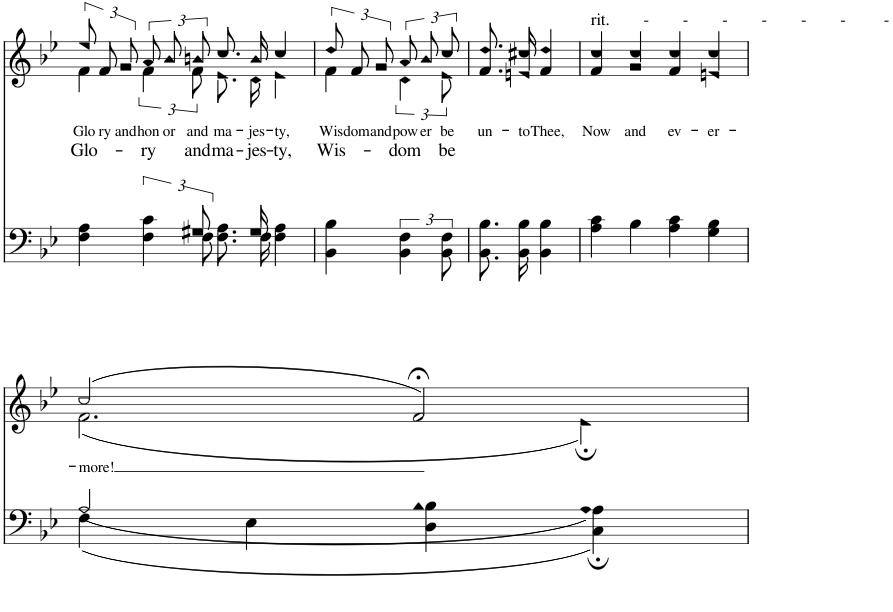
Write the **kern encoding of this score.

**kern	**kern	**text	**text
*part1	*part1	*part1	*part1
*staff2	*staff1	*staff1	*staff1
*I"Piano	*	*	*
*I'Pno	*	*	*
!!LO:PB:g=z
*clefF4	*clefG2	*	*
*k[b-e-]	*k[b-e-]	*	*
*M4/4	*M4/4	*	*
=25	=25	=25	=25
*^	*	*	*
*	*^	*	*	*
!	!	!	!	!LO:LY:b	!
*	*	*	*^	*	*
!	!	!	!	!	!	!LO:LY:b
1ryy	4ryy	4F\ 4A\	12ee-/L	4f\	.	Glo-
!	!	!	!	!	!LO:LY:b	!
.	.	.	12f/	.	-ry	.
!	!	!	!	!	!LO:LY:b	!
.	.	.	12g/J	.	and	.
!	!	!	!	!	!LO:LY:b	!
!	!	!	!	!	!	!LO:LY:b
.	6ryy	6F\ 6c\	12a/L	6f\	.	-ry
!	!	!	!	!	!LO:LY:b	!
.	.	.	12b-/	.	-or	.
!	!	!	!	!	!LO:LY:b	!
!	!	!	!	!	!	!LO:LY:b
.	12G#X/	12F\	12bn/J	12f\	.	and
!	!	!	!	!	!LO:LY:b	!
!	!	!	!	!	!	!LO:LY:b
.	8.ryy	8.F\ 8.A\L	8.cc/L	8.e-\L	.	ma-
!	!	!	!	!	!LO:LY:b	!
!	!	!	!	!	!	!LO:LY:b
.	16G#/	16F\Jk	16b/Jk	16d\Jk	.	-jes-
!	!	!	!	!	!LO:LY:b	!
!	!	!	!	!	!	!LO:LY:b
.	4ryy	4F\ 4A\	4cc/	4e-\	.	-ty,
=26	=26	=26	=26	=26	=26	=26
!	!	!	!	!	!LO:LY:b	!
!	!	!	!	!	!	!LO:LY:b
*	*v	*v	*	*	*	*
1ryy	4BB-\ 4B-\	12dd/L	4f\	.	Wis-
!	!	!	!	!LO:LY:b	!
.	.	12f/	.	-dom	.
!	!	!	!	!LO:LY:b	!
.	.	12g/J	.	and	.
!	!	!	!	!LO:LY:b	!
!	!	!	!	!	!LO:LY:b
.	6BB-\ 6F\	12a/L	6d\	.	-dom
!	!	!	!	!LO:LY:b	!
.	.	12b-/	.	-er	.
!	!	!	!	!LO:LY:b	!
!	!	!	!	!	!LO:LY:b
.	12BB-\ 12F\	12cc/J	12e-\	.	be
.	2ryy	2ryy	2ryy	.	.
=27	=27	=27	=27	=27	=27
!	!	!	!	!LO:LY:b	!
*	*	*v	*v	*	*
1ryy	8.BB-\ 8.B-\L	8.f/ 8.dd/L	un-	.
!	!	!	!LO:LY:b	!
.	16BB-\ 16B-\Jk	16en/ 16cc#X/Jk	-to	.
!	!	!	!LO:LY:b	!
.	4BB-\ 4B-\	4f/ 4dd/	Thee,	.
.	2ryy	2ryy	.	.
=28	=28	=28	=28	=28
!	!	!LO:TX:a:t=rit.        -        -        -        -        -        -         -	!	!
!	!	!	!LO:LY:b	!
1ryy	4A\ 4c\	4f/ 4cc/	Now	.
!	!	!	!LO:LY:b	!
.	4B-\	4g/ 4cc/	and	.
!	!	!	!LO:LY:b	!
.	4A\ 4c\	4f/ 4cc/	ev-	.
!	!	!	!LO:LY:b	!
.	4G\ 4B-\	4en/ 4cc/	-er-	.
!!LO:LB:g=z
=29	=29	=29	=29	=29
*	*^	*	*	*
!	!	!	!	!LO:LY:b	!
*	*	*	*^	*	*
1ryy	2A/	4F\	(2cc/	(2.f\	-more!	.
.	.	4E-\	.	.	.	.
.	4B-	4D\ 4B-\	2f;</)	.	.	.
.	4A	4C\; 4A\;	.	4e-;\)	.	.
*v	*v	*v	*	*	*	*
*	*v	*v	*	*
=	=	=	=
*-	*-	*-	*-
